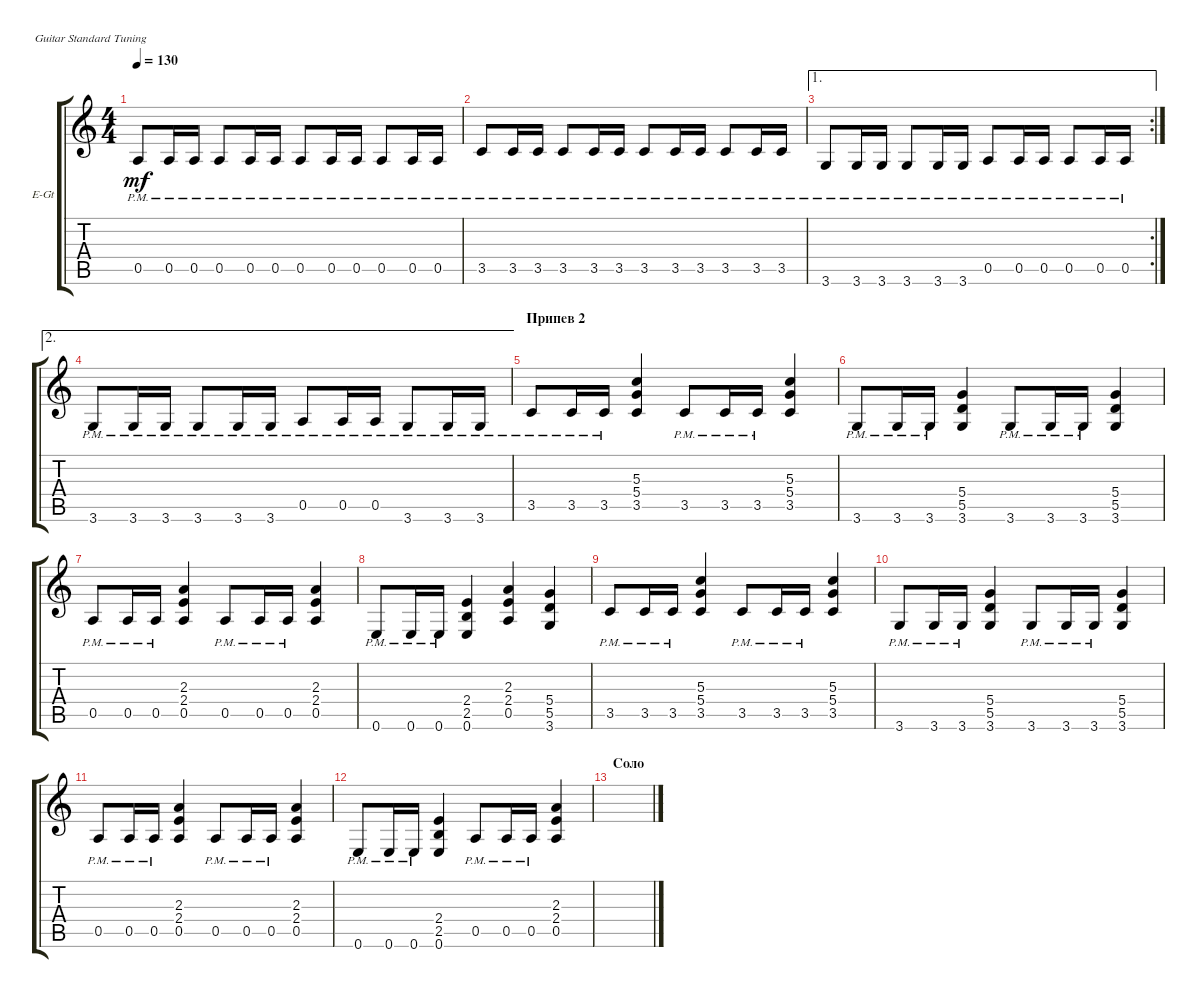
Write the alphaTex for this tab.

\bracketExtendMode groupsimilarinstruments
\firstSystemTrackNameOrientation horizontal
\otherSystemsTrackNameOrientation horizontal
\track ("Electric Guitar" "E-Gt") {instrument distortionguitar}
\staff {score tabs}
\tuning (E4 B3 G3 D3 A2 E2)
\ts (4 4)
\tempo 130
\clef g2
\ks c
0.5{pm}.8{dy mf} 0.5{pm}.16 0.5{pm}.16 0.5{pm}.8 0.5{pm}.16 0.5{pm}.16 0.5{pm}.8 0.5{pm}.16 0.5{pm}.16 0.5{pm}.8 0.5{pm}.16 0.5{pm}.16 |
3.5{pm}.8 3.5{pm}.16 3.5{pm}.16 3.5{pm}.8 3.5{pm}.16 3.5{pm}.16 3.5{pm}.8 3.5{pm}.16 3.5{pm}.16 3.5{pm}.8 3.5{pm}.16 3.5{pm}.16 |
\ae 1
\rc 2
3.6{pm}.8 3.6{pm}.16 3.6{pm}.16 3.6{pm}.8 3.6{pm}.16 3.6{pm}.16 0.5{pm}.8 0.5{pm}.16 0.5{pm}.16 0.5{pm}.8 0.5{pm}.16 0.5{pm}.16 |
\ae 2
3.6{pm}.8 3.6{pm}.16 3.6{pm}.16 3.6{pm}.8 3.6{pm}.16 3.6{pm}.16 0.5{pm}.8 0.5{pm}.16 0.5{pm}.16 3.6{pm}.8 3.6{pm}.16 3.6{pm}.16 |
\section ("" "Припев 2")
3.5{pm}.8 3.5{pm}.16 3.5{pm}.16 (5.3 5.4 3.5).4 3.5{pm}.8 3.5{pm}.16 3.5{pm}.16 (5.3 5.4 3.5).4 |
3.6{pm}.8 3.6{pm}.16 3.6{pm}.16 (5.4 5.5 3.6).4 3.6{pm}.8 3.6{pm}.16 3.6{pm}.16 (5.4 5.5 3.6).4 |
0.5{pm}.8 0.5{pm}.16 0.5{pm}.16 (2.3 2.4 0.5).4 0.5{pm}.8 0.5{pm}.16 0.5{pm}.16 (2.3 2.4 0.5).4 |
0.6{pm}.8 0.6{pm}.16 0.6{pm}.16 (2.4 2.5 0.6).4 (2.3 2.4 0.5).4 (5.4 5.5 3.6).4 |
3.5{pm}.8 3.5{pm}.16 3.5{pm}.16 (5.3 5.4 3.5).4 3.5{pm}.8 3.5{pm}.16 3.5{pm}.16 (5.3 5.4 3.5).4 |
3.6{pm}.8 3.6{pm}.16 3.6{pm}.16 (5.4 5.5 3.6).4 3.6{pm}.8 3.6{pm}.16 3.6{pm}.16 (5.4 5.5 3.6).4 |
0.5{pm}.8 0.5{pm}.16 0.5{pm}.16 (2.3 2.4 0.5).4 0.5{pm}.8 0.5{pm}.16 0.5{pm}.16 (2.3 2.4 0.5).4 |
0.6{pm}.8 0.6{pm}.16 0.6{pm}.16 (2.4 2.5 0.6).4 0.5{pm}.8 0.5{pm}.16 0.5{pm}.16 (2.3 2.4 0.5).4 |
\section ("" "Соло")
